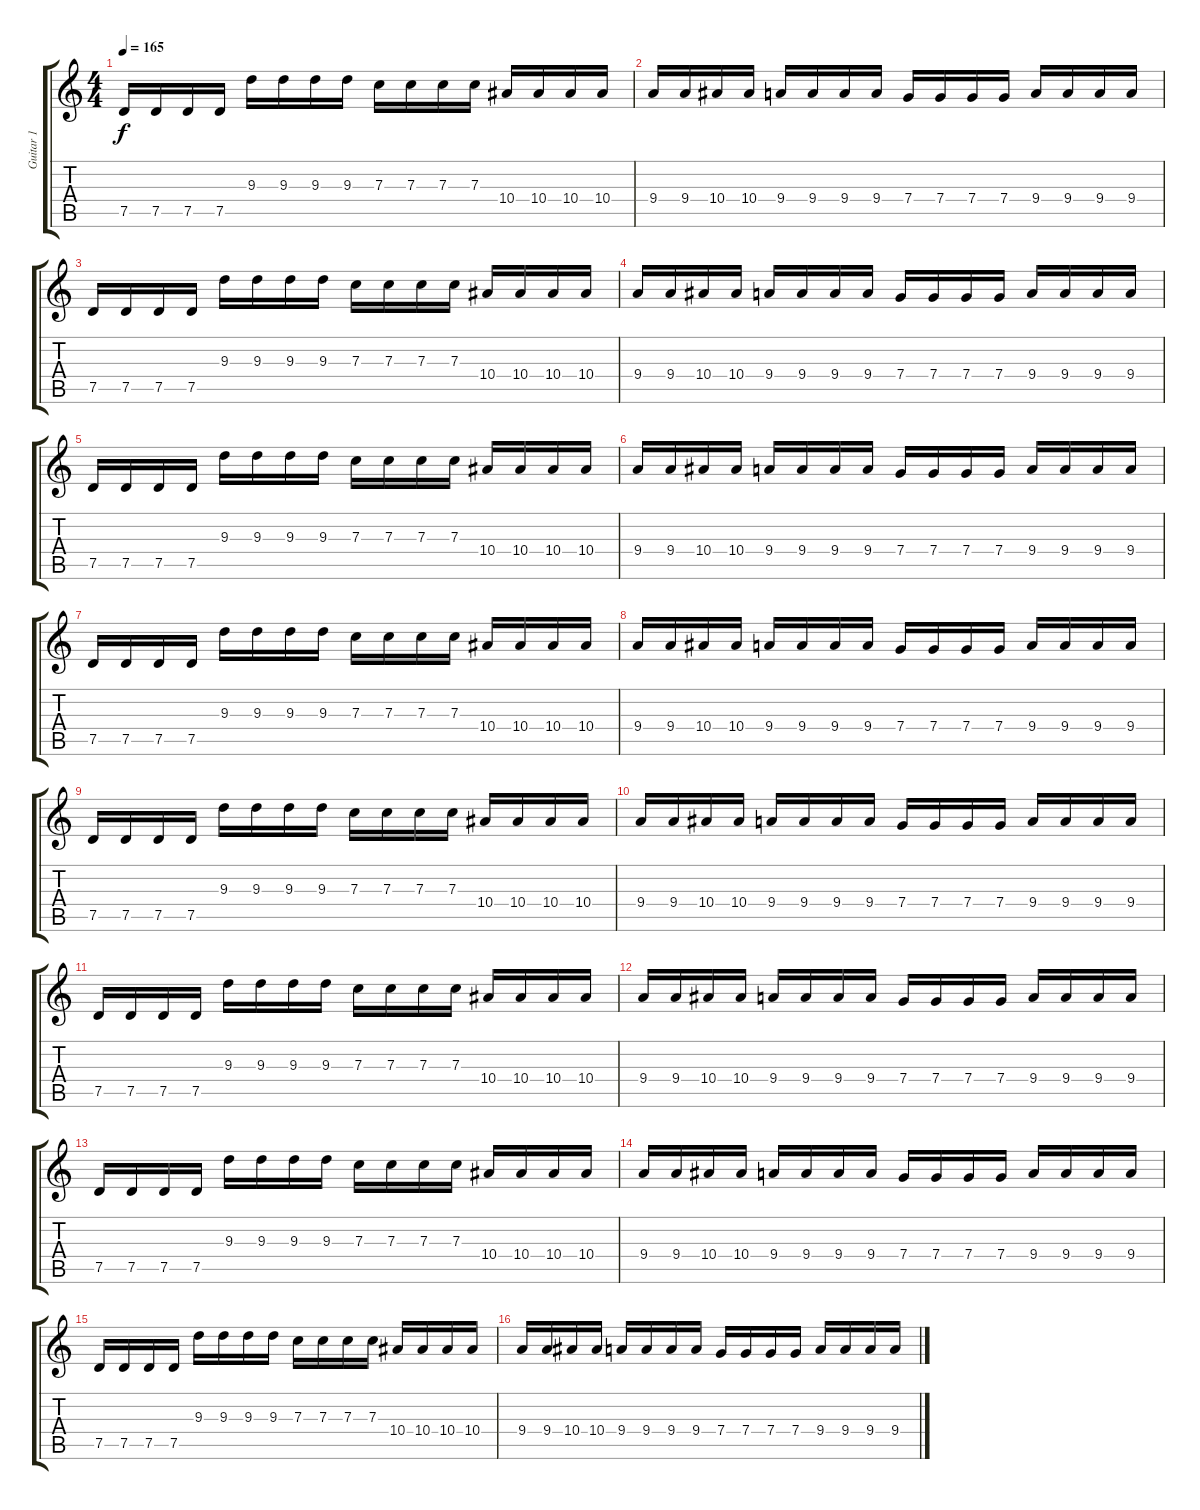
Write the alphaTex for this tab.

\track ("Guitar 1" "Guitar 1") {instrument distortionguitar}
\staff {score tabs}
\tuning (D4 A3 F3 C3 G2 C2) {hide}
\ts (4 4)
\tempo 165
\clef g2
\ks c
7.5.16{dy f} 7.5.16 7.5.16 7.5.16 9.3.16 9.3.16 9.3.16 9.3.16 7.3.16 7.3.16 7.3.16 7.3.16 10.4.16 10.4.16 10.4.16 10.4.16 |
9.4.16 9.4.16 10.4.16 10.4.16 9.4.16 9.4.16 9.4.16 9.4.16 7.4.16 7.4.16 7.4.16 7.4.16 9.4.16 9.4.16 9.4.16 9.4.16 |
7.5.16 7.5.16 7.5.16 7.5.16 9.3.16 9.3.16 9.3.16 9.3.16 7.3.16 7.3.16 7.3.16 7.3.16 10.4.16 10.4.16 10.4.16 10.4.16 |
9.4.16 9.4.16 10.4.16 10.4.16 9.4.16 9.4.16 9.4.16 9.4.16 7.4.16 7.4.16 7.4.16 7.4.16 9.4.16 9.4.16 9.4.16 9.4.16 |
7.5.16 7.5.16 7.5.16 7.5.16 9.3.16 9.3.16 9.3.16 9.3.16 7.3.16 7.3.16 7.3.16 7.3.16 10.4.16 10.4.16 10.4.16 10.4.16 |
9.4.16 9.4.16 10.4.16 10.4.16 9.4.16 9.4.16 9.4.16 9.4.16 7.4.16 7.4.16 7.4.16 7.4.16 9.4.16 9.4.16 9.4.16 9.4.16 |
7.5.16 7.5.16 7.5.16 7.5.16 9.3.16 9.3.16 9.3.16 9.3.16 7.3.16 7.3.16 7.3.16 7.3.16 10.4.16 10.4.16 10.4.16 10.4.16 |
9.4.16 9.4.16 10.4.16 10.4.16 9.4.16 9.4.16 9.4.16 9.4.16 7.4.16 7.4.16 7.4.16 7.4.16 9.4.16 9.4.16 9.4.16 9.4.16 |
7.5.16 7.5.16 7.5.16 7.5.16 9.3.16 9.3.16 9.3.16 9.3.16 7.3.16 7.3.16 7.3.16 7.3.16 10.4.16 10.4.16 10.4.16 10.4.16 |
9.4.16 9.4.16 10.4.16 10.4.16 9.4.16 9.4.16 9.4.16 9.4.16 7.4.16 7.4.16 7.4.16 7.4.16 9.4.16 9.4.16 9.4.16 9.4.16 |
7.5.16 7.5.16 7.5.16 7.5.16 9.3.16 9.3.16 9.3.16 9.3.16 7.3.16 7.3.16 7.3.16 7.3.16 10.4.16 10.4.16 10.4.16 10.4.16 |
9.4.16 9.4.16 10.4.16 10.4.16 9.4.16 9.4.16 9.4.16 9.4.16 7.4.16 7.4.16 7.4.16 7.4.16 9.4.16 9.4.16 9.4.16 9.4.16 |
7.5.16 7.5.16 7.5.16 7.5.16 9.3.16 9.3.16 9.3.16 9.3.16 7.3.16 7.3.16 7.3.16 7.3.16 10.4.16 10.4.16 10.4.16 10.4.16 |
9.4.16 9.4.16 10.4.16 10.4.16 9.4.16 9.4.16 9.4.16 9.4.16 7.4.16 7.4.16 7.4.16 7.4.16 9.4.16 9.4.16 9.4.16 9.4.16 |
7.5.16 7.5.16 7.5.16 7.5.16 9.3.16 9.3.16 9.3.16 9.3.16 7.3.16 7.3.16 7.3.16 7.3.16 10.4.16 10.4.16 10.4.16 10.4.16 |
9.4.16 9.4.16 10.4.16 10.4.16 9.4.16 9.4.16 9.4.16 9.4.16 7.4.16 7.4.16 7.4.16 7.4.16 9.4.16 9.4.16 9.4.16 9.4.16
